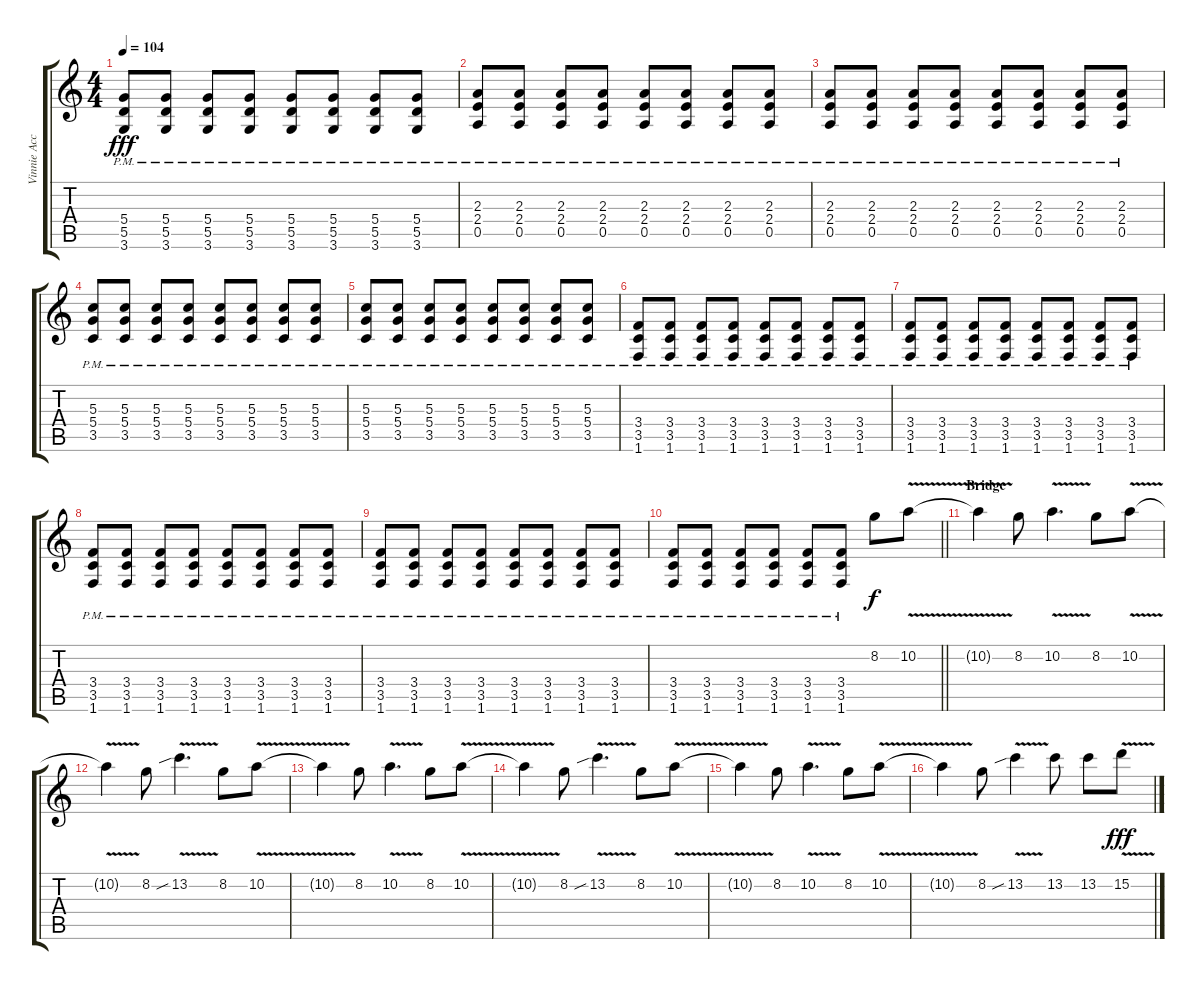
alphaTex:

\track ("Vinnie Accardi - Guitar" "Vinnie Acc") {instrument electricguitarjazz}
\staff {score tabs}
\tuning (E4 B3 G3 D3 A2 E2) {hide}
\ts (4 4)
\tempo 104
\clef g2
\ks c
(5.4{pm} 5.5{pm} 3.6{pm}).8{dy fff} (5.4{pm} 5.5{pm} 3.6{pm}).8 (5.4{pm} 5.5{pm} 3.6{pm}).8 (5.4{pm} 5.5{pm} 3.6{pm}).8 (5.4{pm} 5.5{pm} 3.6{pm}).8 (5.4{pm} 5.5{pm} 3.6{pm}).8 (5.4{pm} 5.5{pm} 3.6{pm}).8 (5.4{pm} 5.5{pm} 3.6{pm}).8 |
(2.3{pm} 2.4{pm} 0.5{pm}).8 (2.3{pm} 2.4{pm} 0.5{pm}).8 (2.3{pm} 2.4{pm} 0.5{pm}).8 (2.3{pm} 2.4{pm} 0.5{pm}).8 (2.3{pm} 2.4{pm} 0.5{pm}).8 (2.3{pm} 2.4{pm} 0.5{pm}).8 (2.3{pm} 2.4{pm} 0.5{pm}).8 (2.3{pm} 2.4{pm} 0.5{pm}).8 |
(2.3{pm} 2.4{pm} 0.5{pm}).8 (2.3{pm} 2.4{pm} 0.5{pm}).8 (2.3{pm} 2.4{pm} 0.5{pm}).8 (2.3{pm} 2.4{pm} 0.5{pm}).8 (2.3{pm} 2.4{pm} 0.5{pm}).8 (2.3{pm} 2.4{pm} 0.5{pm}).8 (2.3{pm} 2.4{pm} 0.5{pm}).8 (2.3{pm} 2.4{pm} 0.5{pm}).8 |
(5.3{pm} 5.4{pm} 3.5{pm}).8 (5.3{pm} 5.4{pm} 3.5{pm}).8 (5.3{pm} 5.4{pm} 3.5{pm}).8 (5.3{pm} 5.4{pm} 3.5{pm}).8 (5.3{pm} 5.4{pm} 3.5{pm}).8 (5.3{pm} 5.4{pm} 3.5{pm}).8 (5.3{pm} 5.4{pm} 3.5{pm}).8 (5.3{pm} 5.4{pm} 3.5{pm}).8 |
(5.3{pm} 5.4{pm} 3.5{pm}).8 (5.3{pm} 5.4{pm} 3.5{pm}).8 (5.3{pm} 5.4{pm} 3.5{pm}).8 (5.3{pm} 5.4{pm} 3.5{pm}).8 (5.3{pm} 5.4{pm} 3.5{pm}).8 (5.3{pm} 5.4{pm} 3.5{pm}).8 (5.3{pm} 5.4{pm} 3.5{pm}).8 (5.3{pm} 5.4{pm} 3.5{pm}).8 |
(3.4{pm} 3.5{pm} 1.6{pm}).8 (3.4{pm} 3.5{pm} 1.6{pm}).8 (3.4{pm} 3.5{pm} 1.6{pm}).8 (3.4{pm} 3.5{pm} 1.6{pm}).8 (3.4{pm} 3.5{pm} 1.6{pm}).8 (3.4{pm} 3.5{pm} 1.6{pm}).8 (3.4{pm} 3.5{pm} 1.6{pm}).8 (3.4{pm} 3.5{pm} 1.6{pm}).8 |
(3.4{pm} 3.5{pm} 1.6{pm}).8 (3.4{pm} 3.5{pm} 1.6{pm}).8 (3.4{pm} 3.5{pm} 1.6{pm}).8 (3.4{pm} 3.5{pm} 1.6{pm}).8 (3.4{pm} 3.5{pm} 1.6{pm}).8 (3.4{pm} 3.5{pm} 1.6{pm}).8 (3.4{pm} 3.5{pm} 1.6{pm}).8 (3.4{pm} 3.5{pm} 1.6{pm}).8 |
(3.4{pm} 3.5{pm} 1.6{pm}).8 (3.4{pm} 3.5{pm} 1.6{pm}).8 (3.4{pm} 3.5{pm} 1.6{pm}).8 (3.4{pm} 3.5{pm} 1.6{pm}).8 (3.4{pm} 3.5{pm} 1.6{pm}).8 (3.4{pm} 3.5{pm} 1.6{pm}).8 (3.4{pm} 3.5{pm} 1.6{pm}).8 (3.4{pm} 3.5{pm} 1.6{pm}).8 |
(3.4{pm} 3.5{pm} 1.6{pm}).8 (3.4{pm} 3.5{pm} 1.6{pm}).8 (3.4{pm} 3.5{pm} 1.6{pm}).8 (3.4{pm} 3.5{pm} 1.6{pm}).8 (3.4{pm} 3.5{pm} 1.6{pm}).8 (3.4{pm} 3.5{pm} 1.6{pm}).8 (3.4{pm} 3.5{pm} 1.6{pm}).8 (3.4{pm} 3.5{pm} 1.6{pm}).8 |
\barLineRight lightlight
(3.4{pm} 3.5{pm} 1.6{pm}).8 (3.4{pm} 3.5{pm} 1.6{pm}).8 (3.4{pm} 3.5{pm} 1.6{pm}).8 (3.4{pm} 3.5{pm} 1.6{pm}).8 (3.4{pm} 3.5{pm} 1.6{pm}).8 (3.4{pm} 3.5{pm} 1.6{pm}).8 8.2.8{dy f instrument overdrivenguitar} 10.2{v}.8 |
\section ("" "Bridge")
10.2{v t}.4 8.2.8 10.2{v}.4{d} 8.2.8 10.2{v}.8 |
10.2{t}.4 8.2.8 13.2{v sib}.4{d} 8.2.8 10.2{v}.8 |
10.2{v t}.4 8.2.8 10.2{v}.4{d} 8.2.8 10.2{v}.8 |
10.2{t}.4 8.2.8 13.2{v sib}.4{d} 8.2.8 10.2{v}.8 |
10.2{v t}.4 8.2.8 10.2{v}.4{d} 8.2.8 10.2{v}.8 |
10.2{t}.4 8.2.8 13.2{v sib}.4 13.2.8 13.2.8 15.2{v}.8{dy fff}
